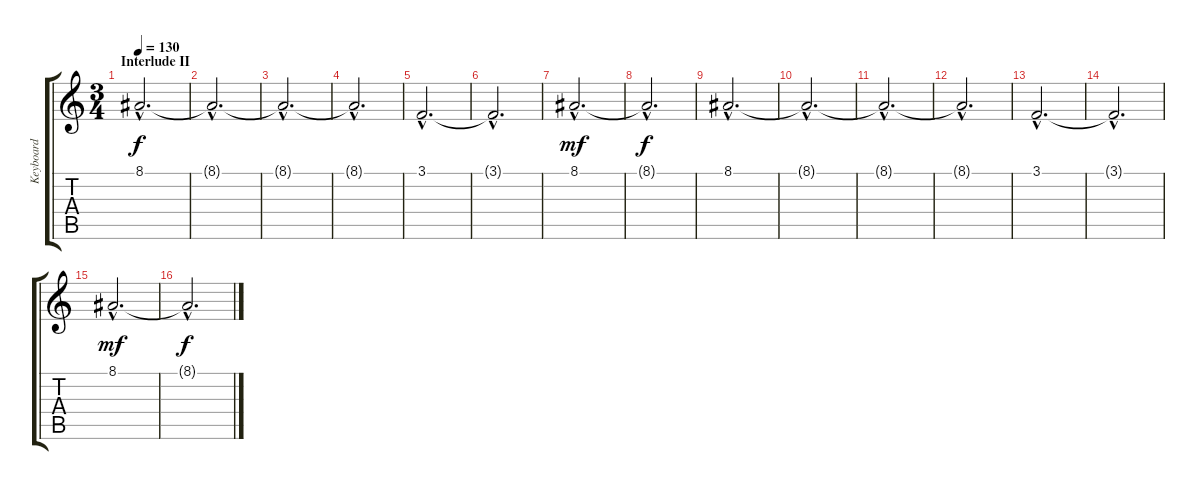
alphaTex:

\track ("Keyboard" "Keyboard") {instrument choiraahs}
\staff {score tabs}
\tuning (D4 A3 F3 C3 G2 D2) {hide}
\ts (3 4)
\section ("" "Interlude II")
\tempo 130
\clef g2
\ks c
8.1{hac}.2{d dy f} |
8.1{hac t}.2{d} |
8.1{hac t}.2{d} |
8.1{hac t}.2{d} |
3.1{hac}.2{d} |
3.1{hac t}.2{d} |
8.1{hac}.2{d dy mf} |
8.1{hac t}.2{d dy f} |
8.1{hac}.2{d} |
8.1{hac t}.2{d} |
8.1{hac t}.2{d} |
8.1{hac t}.2{d} |
3.1{hac}.2{d} |
3.1{hac t}.2{d} |
8.1{hac}.2{d dy mf} |
8.1{hac t}.2{d dy f}
